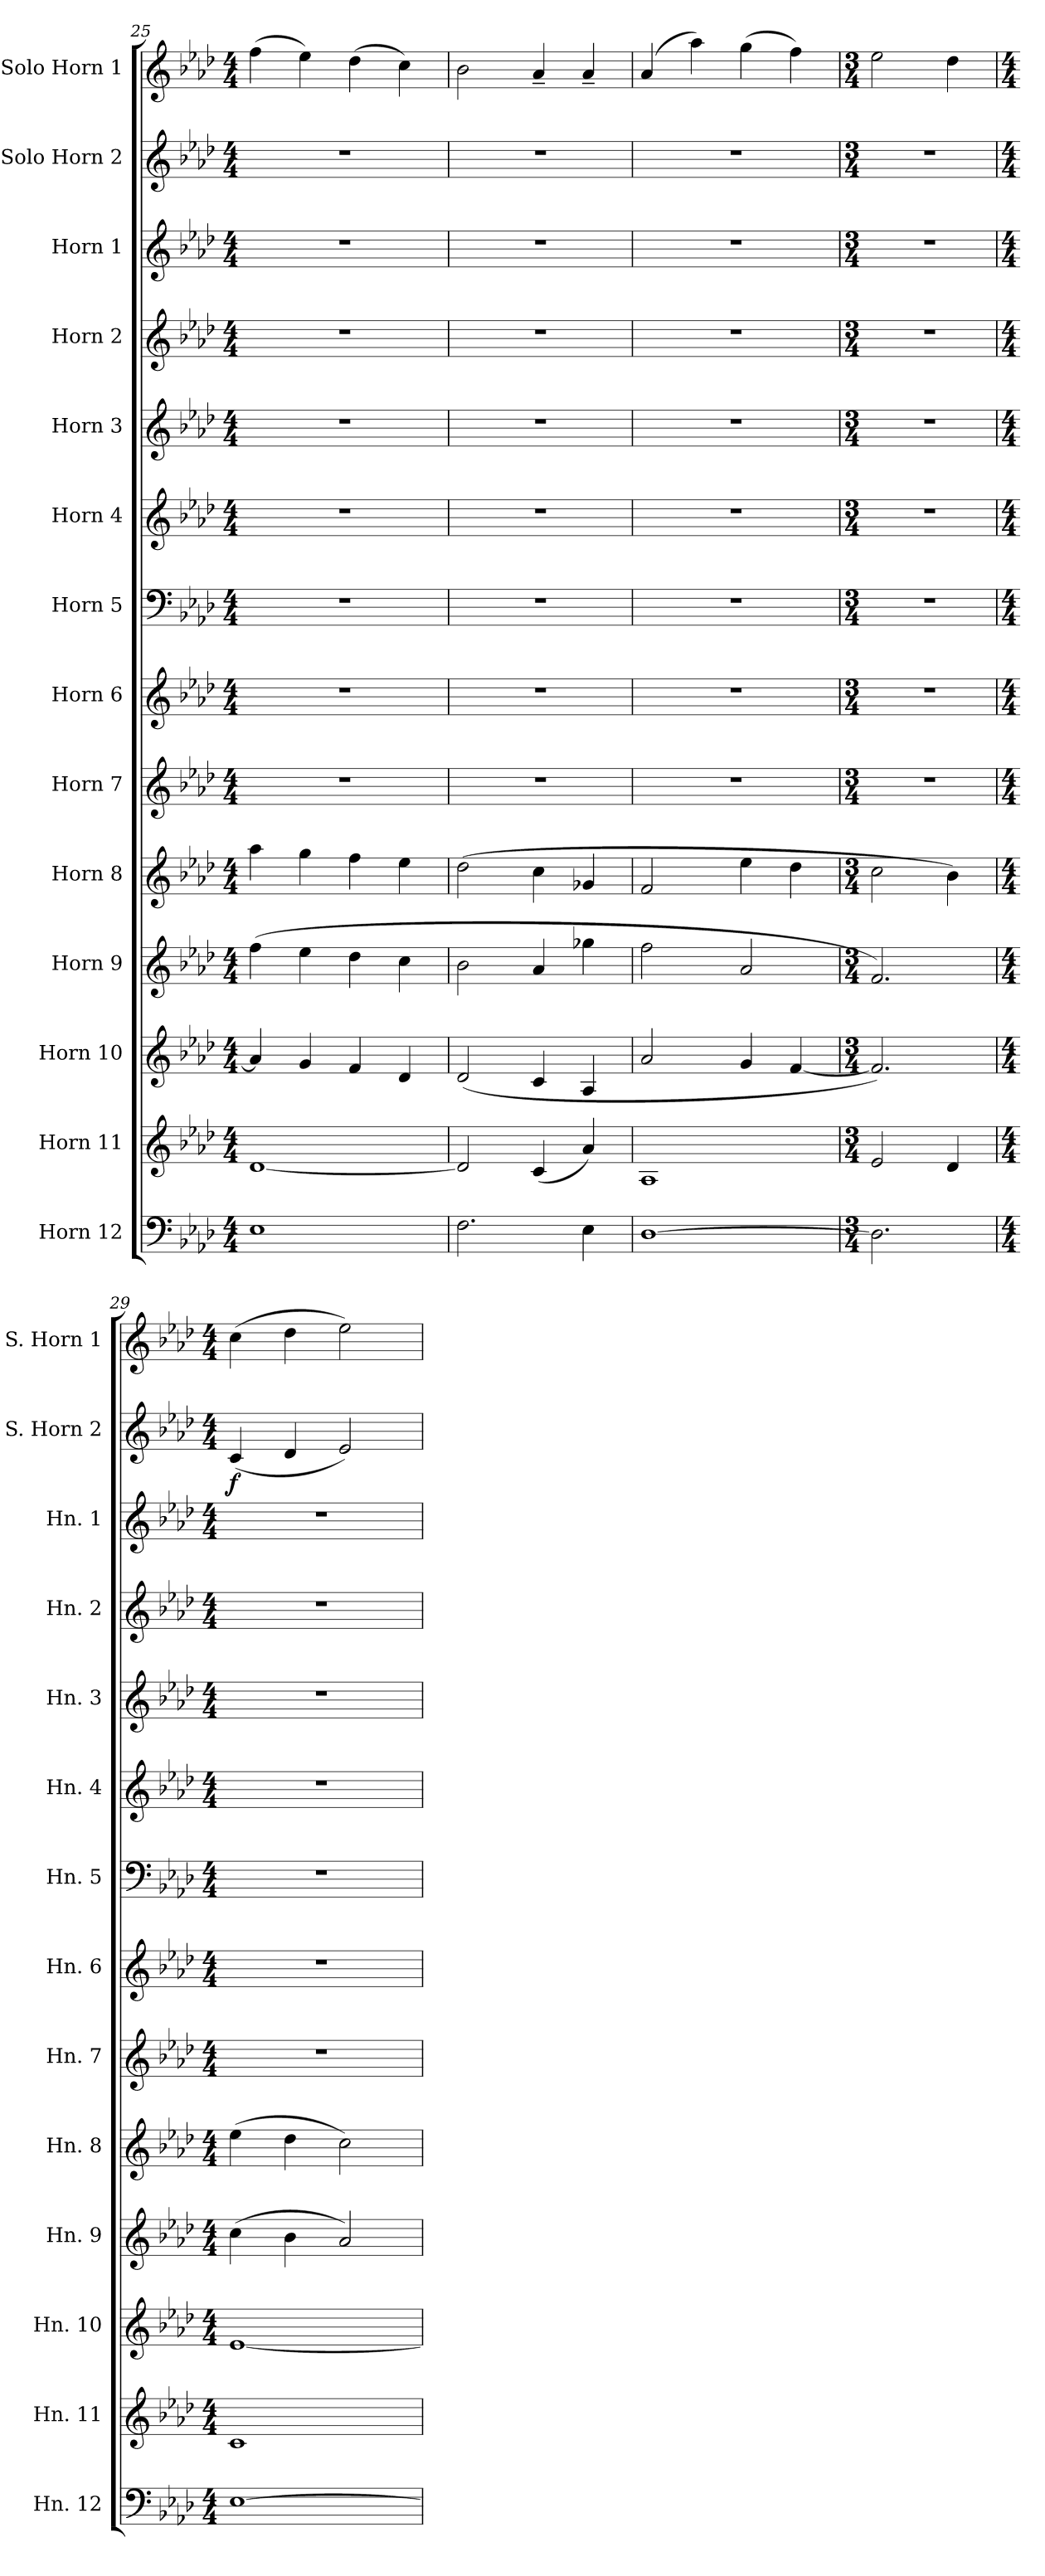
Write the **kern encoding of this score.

**kern	**kern	**kern	**kern	**kern	**kern	**kern	**kern	**kern	**kern	**kern	**kern	**kern	**dynam	**kern
*part14	*part13	*part12	*part11	*part10	*part9	*part8	*part7	*part6	*part5	*part4	*part3	*part2	*part2	*part1
*staff14	*staff13	*staff12	*staff11	*staff10	*staff9	*staff8	*staff7	*staff6	*staff5	*staff4	*staff3	*staff2	*staff2	*staff1
*I"Horn 12	*I"Horn 11	*I"Horn 10	*I"Horn 9	*I"Horn 8	*I"Horn 7	*I"Horn 6	*I"Horn 5	*I"Horn 4	*I"Horn 3	*I"Horn 2	*I"Horn 1	*I"Solo Horn 2	*	*I"Solo Horn 1
*I'Hn. 12	*I'Hn. 11	*I'Hn. 10	*I'Hn. 9	*I'Hn. 8	*I'Hn. 7	*I'Hn. 6	*I'Hn. 5	*I'Hn. 4	*I'Hn. 3	*I'Hn. 2	*I'Hn. 1	*I'S. Horn 2	*	*I'S. Horn 1
*clefF4	*clefG2	*clefG2	*clefG2	*clefG2	*clefG2	*clefG2	*clefF4	*clefG2	*clefG2	*clefG2	*clefG2	*clefG2	*	*clefG2
*ITrd4c7	*ITrd4c7	*ITrd4c7	*ITrd4c7	*ITrd4c7	*ITrd4c7	*ITrd4c7	*ITrd4c7	*ITrd4c7	*ITrd4c7	*ITrd4c7	*ITrd4c7	*ITrd4c7	*	*ITrd4c7
*k[b-e-a-d-g-]	*k[b-e-a-d-g-]	*k[b-e-a-d-g-]	*k[b-e-a-d-g-]	*k[b-e-a-d-g-]	*k[b-e-a-d-g-]	*k[b-e-a-d-g-]	*k[b-e-a-d-g-]	*k[b-e-a-d-g-]	*k[b-e-a-d-g-]	*k[b-e-a-d-g-]	*k[b-e-a-d-g-]	*k[b-e-a-d-g-]	*	*k[b-e-a-d-g-]
*M4/4	*M4/4	*M4/4	*M4/4	*M4/4	*M4/4	*M4/4	*M4/4	*M4/4	*M4/4	*M4/4	*M4/4	*M4/4	*	*M4/4
=25	=25	=25	=25	=25	=25	=25	=25	=25	=25	=25	=25	=25	=25	=25
1AA-	[1G-	4d-/]	(4b-\	4dd-\	1r	1r	1r	1r	1r	1r	1r	1r	.	(4b-\
.	.	4c/	4a-\	4cc\	.	.	.	.	.	.	.	.	.	4a-\)
.	.	4B-/	4g-\	4b-\	.	.	.	.	.	.	.	.	.	(4g-\
.	.	4G-/	4f\	4a-\	.	.	.	.	.	.	.	.	.	4f\)
!!LO:PB:g=z
=26	=26	=26	=26	=26	=26	=26	=26	=26	=26	=26	=26	=26	=26	=26
2.BB-\	2G-/]	(2G-/	2e-\	(2g-\	1r	1r	1r	1r	1r	1r	1r	1r	.	2e-\
.	(4F/	4F/	4d-/	4f\	.	.	.	.	.	.	.	.	.	4d-~/
4AA-\	4d-/)	4D-/	4cc-X\	4c-X/	.	.	.	.	.	.	.	.	.	4d-~/
=27	=27	=27	=27	=27	=27	=27	=27	=27	=27	=27	=27	=27	=27	=27
[1GG-	1D-	2d-/	2b-\	2B-/	1r	1r	1r	1r	1r	1r	1r	1r	.	(4d-/
.	.	.	.	.	.	.	.	.	.	.	.	.	.	4dd-\)
.	.	4c/	2d-/	4a-\	.	.	.	.	.	.	.	.	.	(4cc\
.	.	[4B-/	.	4g-\	.	.	.	.	.	.	.	.	.	4b-\)
=28	=28	=28	=28	=28	=28	=28	=28	=28	=28	=28	=28	=28	=28	=28
*M3/4	*M3/4	*M3/4	*M3/4	*M3/4	*M3/4	*M3/4	*M3/4	*M3/4	*M3/4	*M3/4	*M3/4	*M3/4	*	*M3/4
2.GG-\]	2A-/	2.B-/])	2.B-/)	2f\	2.r	2.r	2.r	2.r	2.r	2.r	2.r	2.r	.	2a-\
.	4G-/	.	.	4e-\)	.	.	.	.	.	.	.	.	.	4g-\
=29	=29	=29	=29	=29	=29	=29	=29	=29	=29	=29	=29	=29	=29	=29
*M4/4	*M4/4	*M4/4	*M4/4	*M4/4	*M4/4	*M4/4	*M4/4	*M4/4	*M4/4	*M4/4	*M4/4	*M4/4	*	*M4/4
!	!	!	!	!	!	!	!	!	!	!	!	!	!LO:DY:b	!
[1AA-	1F	[1A-	(4f\	(4a-\	1r	1r	1r	1r	1r	1r	1r	(4F/	f	(4f\
.	.	.	4e-\	4g-\	.	.	.	.	.	.	.	4G-/	.	4g-\
.	.	.	2d-/)	2f\)	.	.	.	.	.	.	.	2A-/)	.	2a-\)
=	=	=	=	=	=	=	=	=	=	=	=	=	=	=
*-	*-	*-	*-	*-	*-	*-	*-	*-	*-	*-	*-	*-	*-	*-
